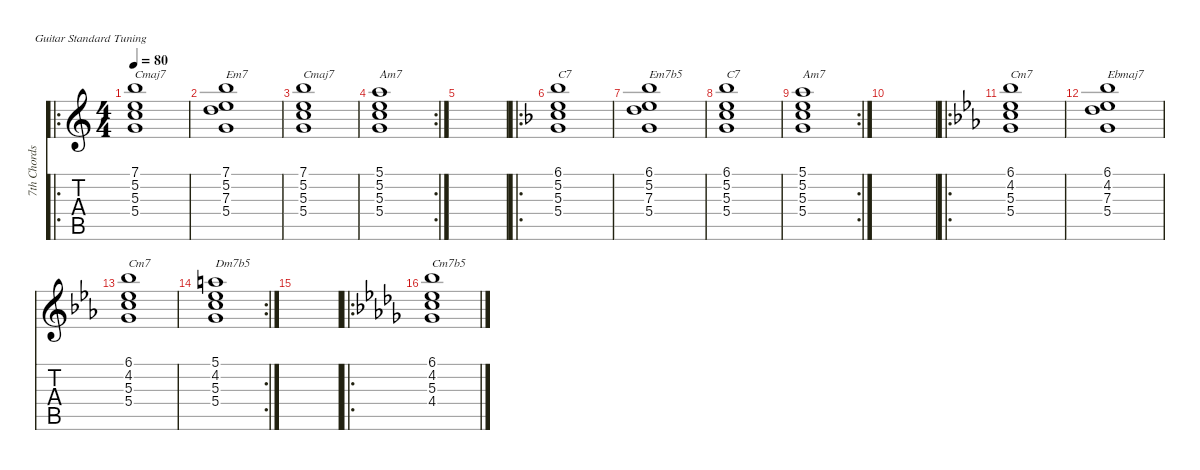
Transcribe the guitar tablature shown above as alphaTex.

\defaultSystemsLayout 4
\hideDynamics
\bracketExtendMode nobrackets
\track ("7th Chords on 1st Four Strings" "7th Chords") {instrument electricguitarjazz}
\staff {score tabs}
\tuning (E4 B3 G3 D3 A2 E2)
\ro
\ts (4 4)
\tempo 80
\clef g2
\ks c
(5.4 5.3 5.2 7.1).1{txt "Cmaj7" dy mf instrument electricguitarjazz beam Down} |
(5.4 7.3 5.2 7.1).1{txt "Em7" beam Down} |
(5.4 5.3 5.2 7.1).1{txt "Cmaj7" beam Down} |
\rc 2
(5.4 5.3 5.2 5.1).1{txt "Am7" beam Down} |
|
\ro
\ks f
(5.4{acc forcenatural} 5.3{acc forcenatural} 5.2{acc forcenatural} 6.1{acc b}).1{txt "C7" beam Down} |
(5.4{acc forcenatural} 7.3{acc forcenatural} 5.2{acc forcenatural} 6.1{acc b}).1{txt "Em7b5" beam Down} |
(5.4{acc forcenatural} 5.3{acc forcenatural} 5.2{acc forcenatural} 6.1{acc b}).1{txt "C7" beam Down} |
\rc 2
(5.4{acc forcenatural} 5.3{acc forcenatural} 5.2{acc forcenatural} 5.1{acc forcenatural}).1{txt "Am7" beam Down} |
|
\ro
\ks cminor
(5.4{acc forcenatural} 5.3{acc forcenatural} 4.2{acc b} 6.1{acc b}).1{txt "Cm7" beam Down} |
(5.4{acc forcenatural} 7.3{acc forcenatural} 4.2{acc b} 6.1{acc b}).1{txt "Ebmaj7" beam Down} |
(5.4{acc forcenatural} 5.3{acc forcenatural} 4.2{acc b} 6.1{acc b}).1{txt "Cm7" beam Down} |
\rc 2
(5.4{acc forcenatural} 5.3{acc forcenatural} 4.2{acc b} 5.1{acc forcenatural}).1{txt "Dm7b5" beam Down} |
|
\ro
\ks db
(4.4{acc b} 5.3{acc forcenatural} 4.2{acc b} 6.1{acc b}).1{txt "Cm7b5" beam Down}
